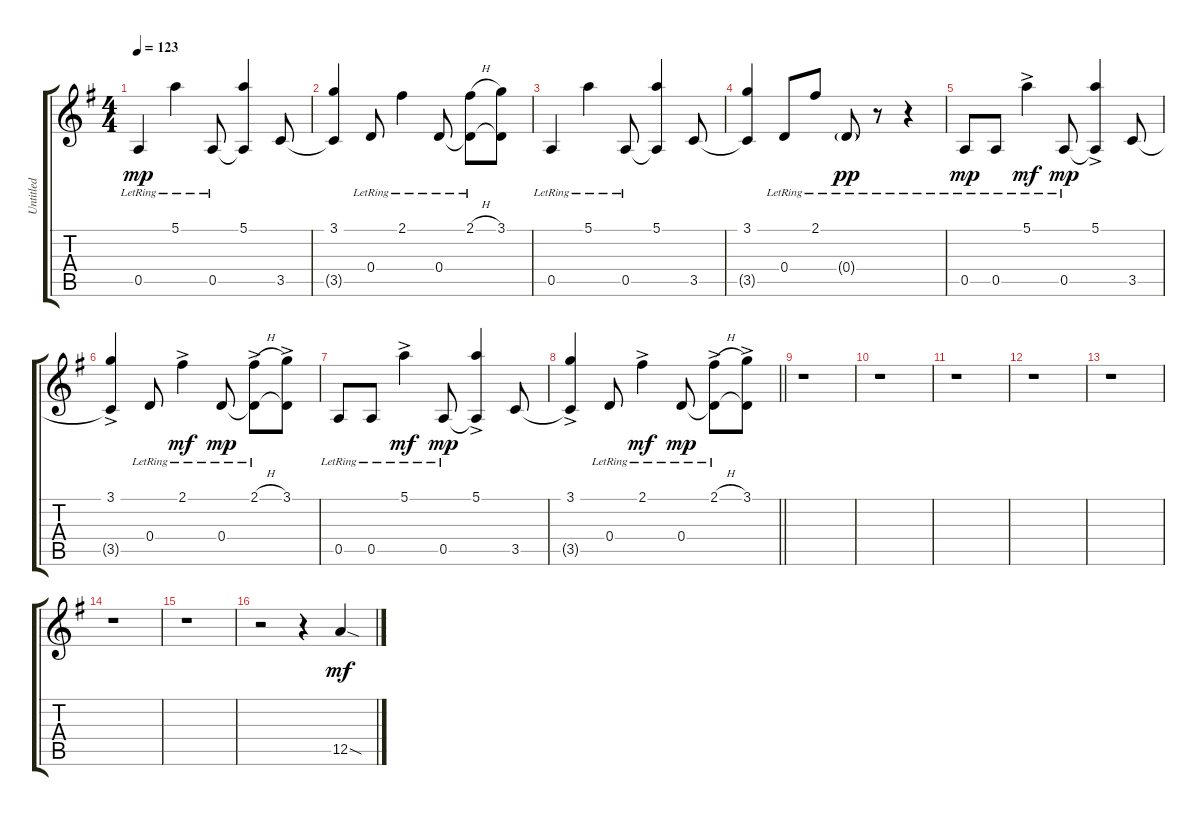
\track ("Untitled" "Untitled") {instrument overdrivenguitar}
\staff {score tabs}
\tuning (E4 B3 G3 D3 A2 E2) {hide}
\ts (4 4)
\tempo 123
\clef g2
\ks g
0.5{lr}.4{dy mp instrument overdrivenguitar} 5.1{lr}.4 0.5{lr}.8 (5.1 0.5{t}).4 3.5.8 |
(3.1 3.5{t}).4 0.4{lr}.8 2.1{lr}.4 0.4{lr}.8 (2.1{h lr} 0.4{t}).8 (3.1 0.4{t}).8 |
0.5{lr}.4 5.1{lr}.4 0.5{lr}.8 (5.1 0.5{t}).4 3.5.8 |
(3.1 3.5{t}).4 0.4{lr}.8 2.1{lr}.8 0.4{g lr}.8{dy pp} r.8 r.4 |
0.5{lr}.8{dy mp} 0.5{lr}.8 5.1{ac lr}.4{dy mf} 0.5{lr}.8{dy mp} (5.1{ac} 0.5{t}).4 3.5.8 |
(3.1{ac} 3.5{t}).4 0.4{lr}.8 2.1{ac lr}.4{dy mf} 0.4{lr}.8{dy mp} (2.1{h ac lr} 0.4{t}).8 (3.1{ac} 0.4{t}).8 |
0.5{lr}.8 0.5{lr}.8 5.1{ac lr}.4{dy mf} 0.5{lr}.8{dy mp} (5.1{ac} 0.5{t}).4 3.5.8 |
\barLineRight lightlight
(3.1{ac} 3.5{t}).4 0.4{lr}.8 2.1{ac lr}.4{dy mf} 0.4{lr}.8{dy mp} (2.1{h ac lr} 0.4{t}).8 (3.1{ac} 0.4{t}).8 |
r.1 |
r.1 |
r.1 |
r.1 |
r.1 |
r.1 |
r.1 |
r.2 r.4 12.5{sod}.4{dy mf}
